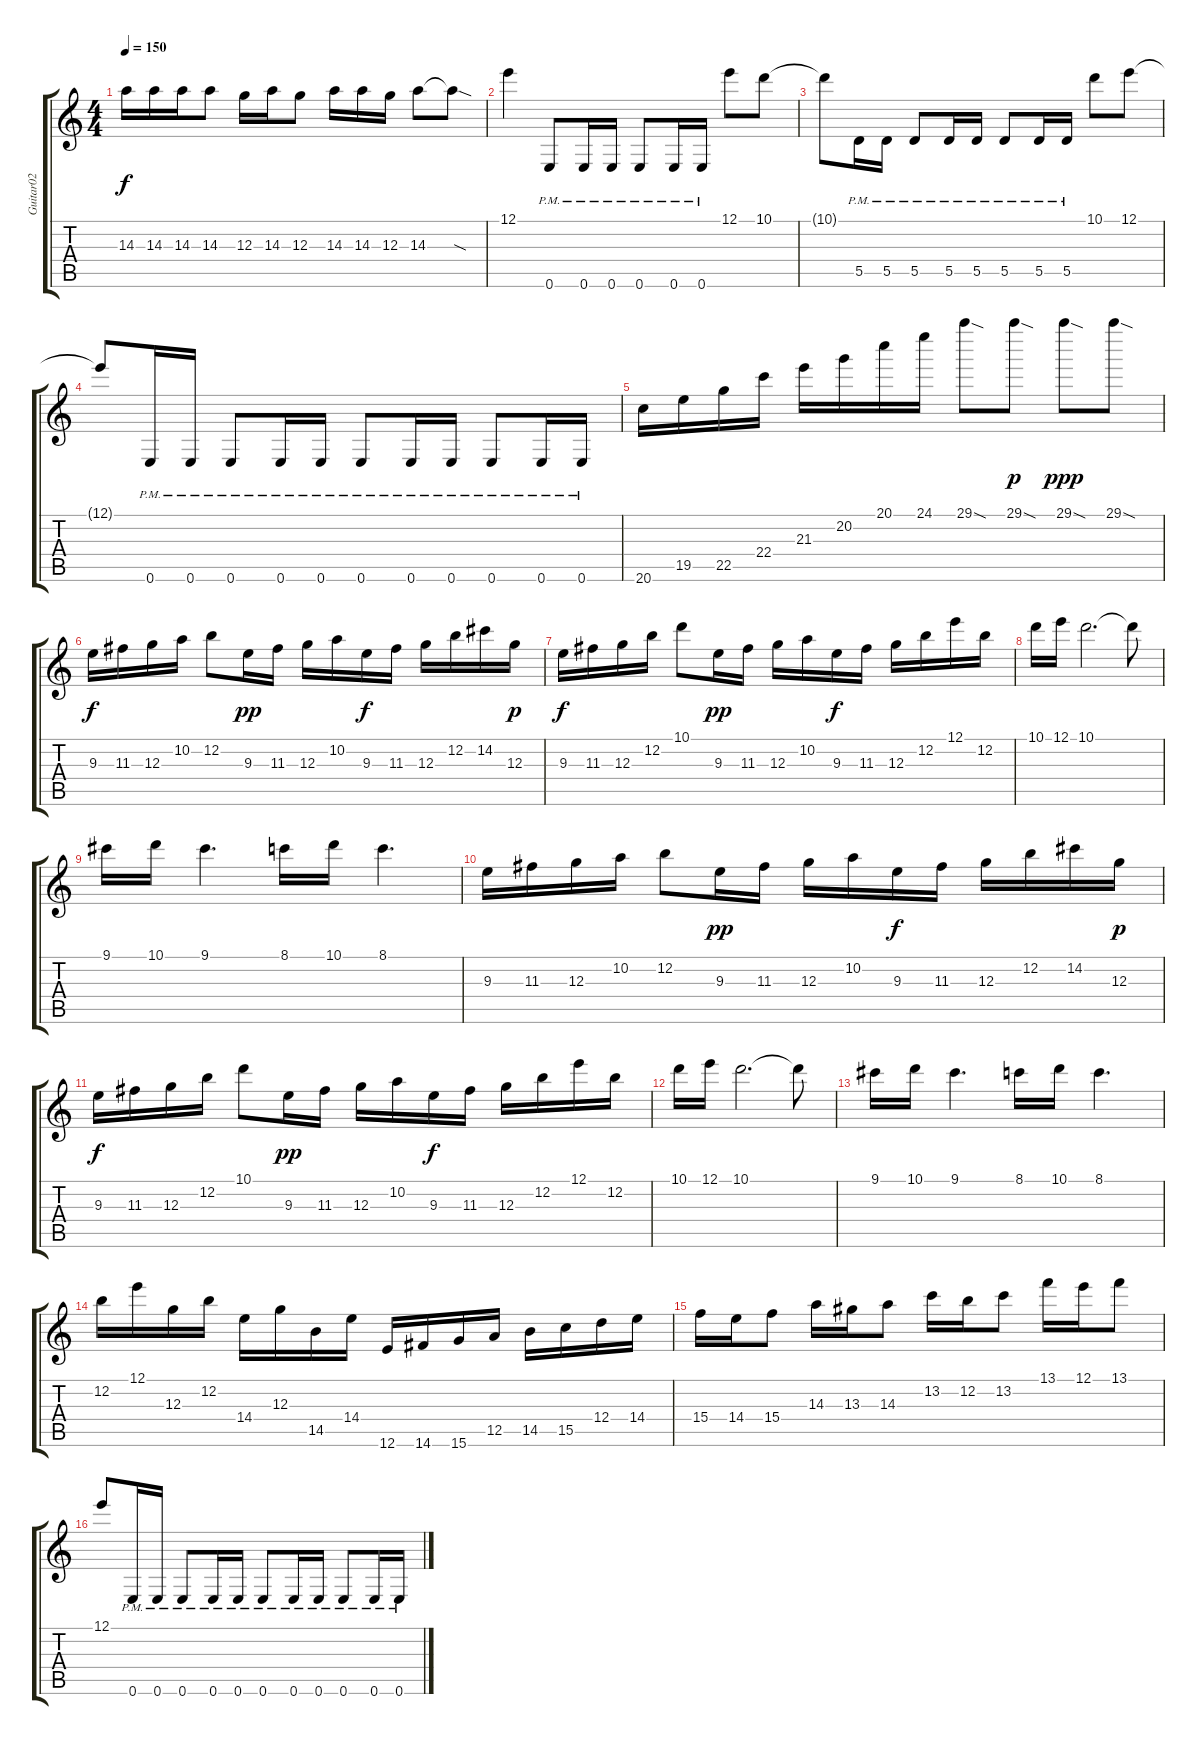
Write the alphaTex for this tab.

\track ("Guitar02" "Guitar02") {instrument distortionguitar}
\staff {score tabs}
\tuning (E4 B3 G3 D3 A2 E2) {hide}
\ts (4 4)
\tempo 150
\clef g2
\ks c
14.3.16{dy f} 14.3.16 14.3.16 14.3.8 12.3.16 14.3.16 12.3.8 14.3.16 14.3.16 12.3.16 14.3.8 14.3{sod t}.8 |
12.1.4 0.6{pm}.8 0.6{pm}.16 0.6{pm}.16 0.6{pm}.8 0.6{pm}.16 0.6{pm}.16 12.1.8 10.1.8 |
10.1{t}.8 5.5{pm}.16 5.5{pm}.16 5.5{pm}.8 5.5{pm}.16 5.5{pm}.16 5.5{pm}.8 5.5{pm}.16 5.5{pm}.16 10.1.8 12.1.8 |
12.1{t}.8 0.6{pm}.16 0.6{pm}.16 0.6{pm}.8 0.6{pm}.16 0.6{pm}.16 0.6{pm}.8 0.6{pm}.16 0.6{pm}.16 0.6{pm}.8 0.6{pm}.16 0.6{pm}.16 |
20.6.16 19.5.16 22.5.16 22.4.16 21.3.16 20.2.16 20.1.16 24.1.16 29.1{sod}.8 29.1{sod}.8{dy p} 29.1{sod}.8{dy ppp} 29.1{sod}.8 |
9.3.16{dy f} 11.3.16 12.3.16 10.2.16 12.2.8 9.3.16{dy pp} 11.3.16 12.3.16 10.2.16 9.3.16{dy f} 11.3.16 12.3.16 12.2.16 14.2.16 12.3.16{dy p} |
9.3.16{dy f} 11.3.16 12.3.16 12.2.16 10.1.8 9.3.16{dy pp} 11.3.16 12.3.16 10.2.16 9.3.16{dy f} 11.3.16 12.3.16 12.2.16 12.1.16 12.2.16 |
10.1.16 12.1.16 10.1.2{d} 10.1{t}.8 |
9.1.16 10.1.16 9.1.4{d} 8.1.16 10.1.16 8.1.4{d} |
9.3.16 11.3.16 12.3.16 10.2.16 12.2.8 9.3.16{dy pp} 11.3.16 12.3.16 10.2.16 9.3.16{dy f} 11.3.16 12.3.16 12.2.16 14.2.16 12.3.16{dy p} |
9.3.16{dy f} 11.3.16 12.3.16 12.2.16 10.1.8 9.3.16{dy pp} 11.3.16 12.3.16 10.2.16 9.3.16{dy f} 11.3.16 12.3.16 12.2.16 12.1.16 12.2.16 |
10.1.16 12.1.16 10.1.2{d} 10.1{t}.8 |
9.1.16 10.1.16 9.1.4{d} 8.1.16 10.1.16 8.1.4{d} |
12.2.16 12.1.16 12.3.16 12.2.16 14.4.16 12.3.16 14.5.16 14.4.16 12.6.16 14.6.16 15.6.16 12.5.16 14.5.16 15.5.16 12.4.16 14.4.16 |
15.4.16 14.4.16 15.4.8 14.3.16 13.3.16 14.3.8 13.2.16 12.2.16 13.2.8 13.1.16 12.1.16 13.1.8 |
12.1.8 0.6{pm}.16 0.6{pm}.16 0.6{pm}.8 0.6{pm}.16 0.6{pm}.16 0.6{pm}.8 0.6{pm}.16 0.6{pm}.16 0.6{pm}.8 0.6{pm}.16 0.6{pm}.16
